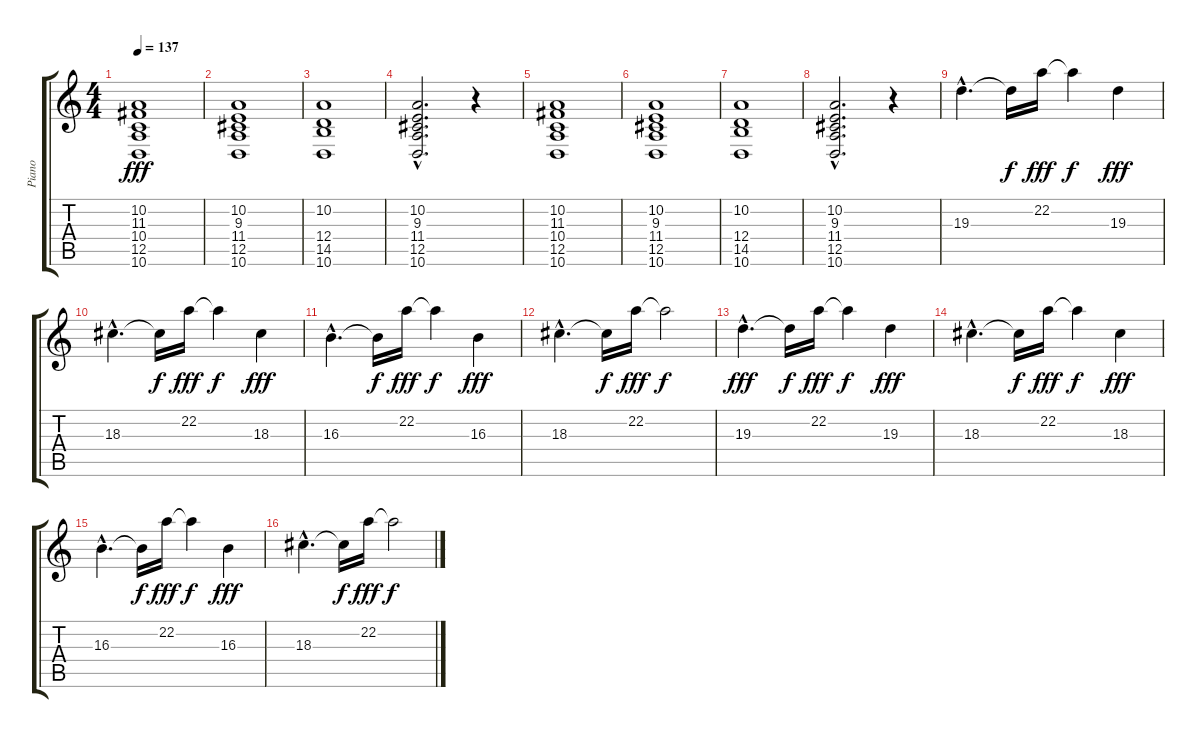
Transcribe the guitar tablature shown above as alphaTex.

\track ("Piano" "Piano") {instrument acousticgrandpiano}
\staff {score tabs}
\tuning (E4 B3 G3 D3 A2 E2) {hide}
\ts (4 4)
\tempo 137
\clef g2
\ks c
(10.2 11.3 10.4 12.5 10.6).1{dy fff} |
(10.2 9.3 11.4 12.5 10.6).1 |
(10.2 12.4 14.5 10.6).1 |
(10.2{hac} 9.3{hac} 11.4{hac} 12.5{hac} 10.6{hac}).2{d} r.4 |
(10.2 11.3 10.4 12.5 10.6).1 |
(10.2 9.3 11.4 12.5 10.6).1 |
(10.2 12.4 14.5 10.6).1 |
(10.2{hac} 9.3{hac} 11.4{hac} 12.5{hac} 10.6{hac}).2{d} r.4 |
19.3{hac}.4{d volume 15 instrument synthbrass2} 19.3{t}.16{dy f} 22.2.16{dy fff} 22.2{t}.4{dy f} 19.3.4{dy fff} |
18.3{hac}.4{d} 18.3{t}.16{dy f} 22.2.16{dy fff} 22.2{t}.4{dy f} 18.3.4{dy fff} |
16.3{hac}.4{d} 16.3{t}.16{dy f} 22.2.16{dy fff} 22.2{t}.4{dy f} 16.3.4{dy fff} |
18.3{hac}.4{d} 18.3{t}.16{dy f} 22.2.16{dy fff} 22.2{t}.2{dy f} |
19.3{hac}.4{d dy fff volume 15 instrument synthbrass2} 19.3{t}.16{dy f} 22.2.16{dy fff} 22.2{t}.4{dy f} 19.3.4{dy fff} |
18.3{hac}.4{d} 18.3{t}.16{dy f} 22.2.16{dy fff} 22.2{t}.4{dy f} 18.3.4{dy fff} |
16.3{hac}.4{d} 16.3{t}.16{dy f} 22.2.16{dy fff} 22.2{t}.4{dy f} 16.3.4{dy fff} |
18.3{hac}.4{d} 18.3{t}.16{dy f} 22.2.16{dy fff} 22.2{t}.2{dy f}
